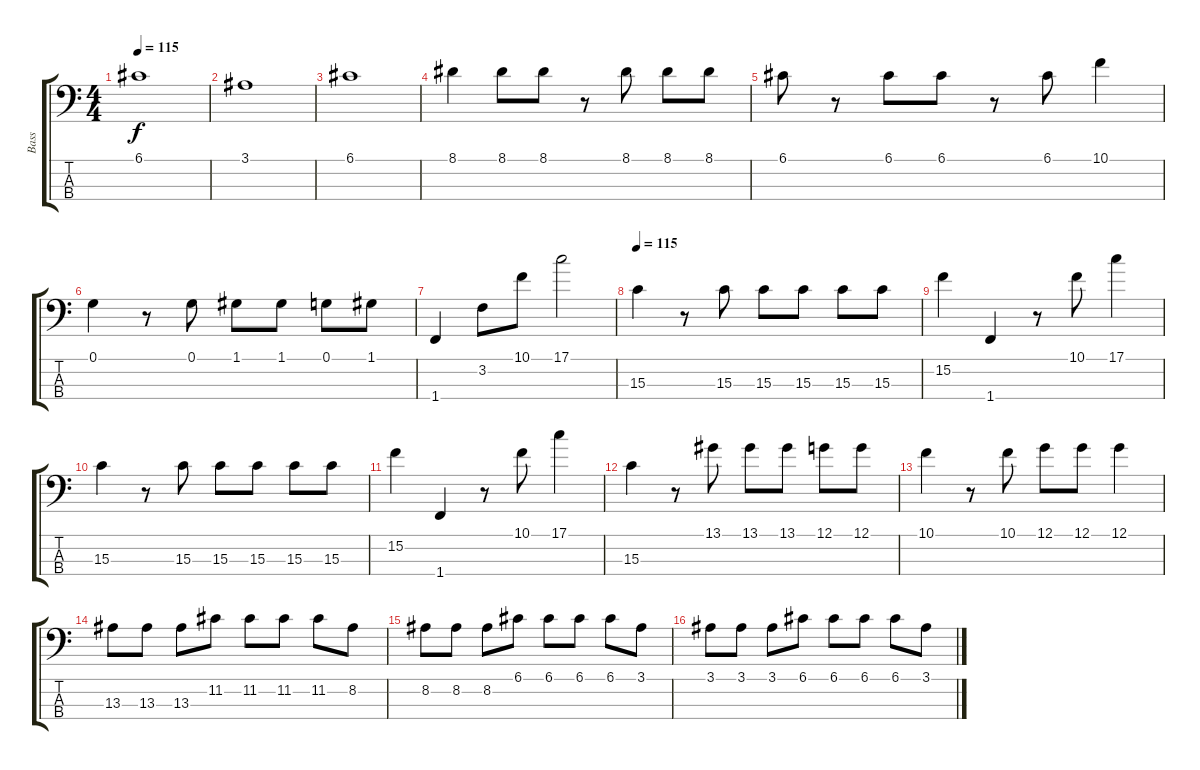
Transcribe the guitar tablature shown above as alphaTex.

\track ("Bass" "Bass") {instrument electricbassfinger}
\staff {score tabs}
\tuning (G2 D2 A1 E1) {hide}
\ts (4 4)
\tempo 115
\clef f4
\ks c
6.1.1{dy f} |
3.1.1 |
6.1.1 |
8.1.4 8.1.8 8.1.8 r.8 8.1.8 8.1.8 8.1.8 |
6.1.8 r.8 6.1.8 6.1.8 r.8 6.1.8 10.1.4 |
0.1.4 r.8 0.1.8 1.1.8 1.1.8 0.1.8 1.1.8 |
1.4.4 3.2.8 10.1.8 17.1.2 |
\tempo 115
15.3.4 r.8 15.3.8 15.3.8 15.3.8 15.3.8 15.3.8 |
15.2.4 1.4.4 r.8 10.1.8 17.1.4 |
15.3.4 r.8 15.3.8 15.3.8 15.3.8 15.3.8 15.3.8 |
15.2.4 1.4.4 r.8 10.1.8 17.1.4 |
15.3.4 r.8 13.1.8 13.1.8 13.1.8 12.1.8 12.1.8 |
10.1.4 r.8 10.1.8 12.1.8 12.1.8 12.1.4 |
13.3.8 13.3.8 13.3.8 11.2.8 11.2.8 11.2.8 11.2.8 8.2.8 |
8.2.8 8.2.8 8.2.8 6.1.8 6.1.8 6.1.8 6.1.8 3.1.8 |
3.1.8 3.1.8 3.1.8 6.1.8 6.1.8 6.1.8 6.1.8 3.1.8
